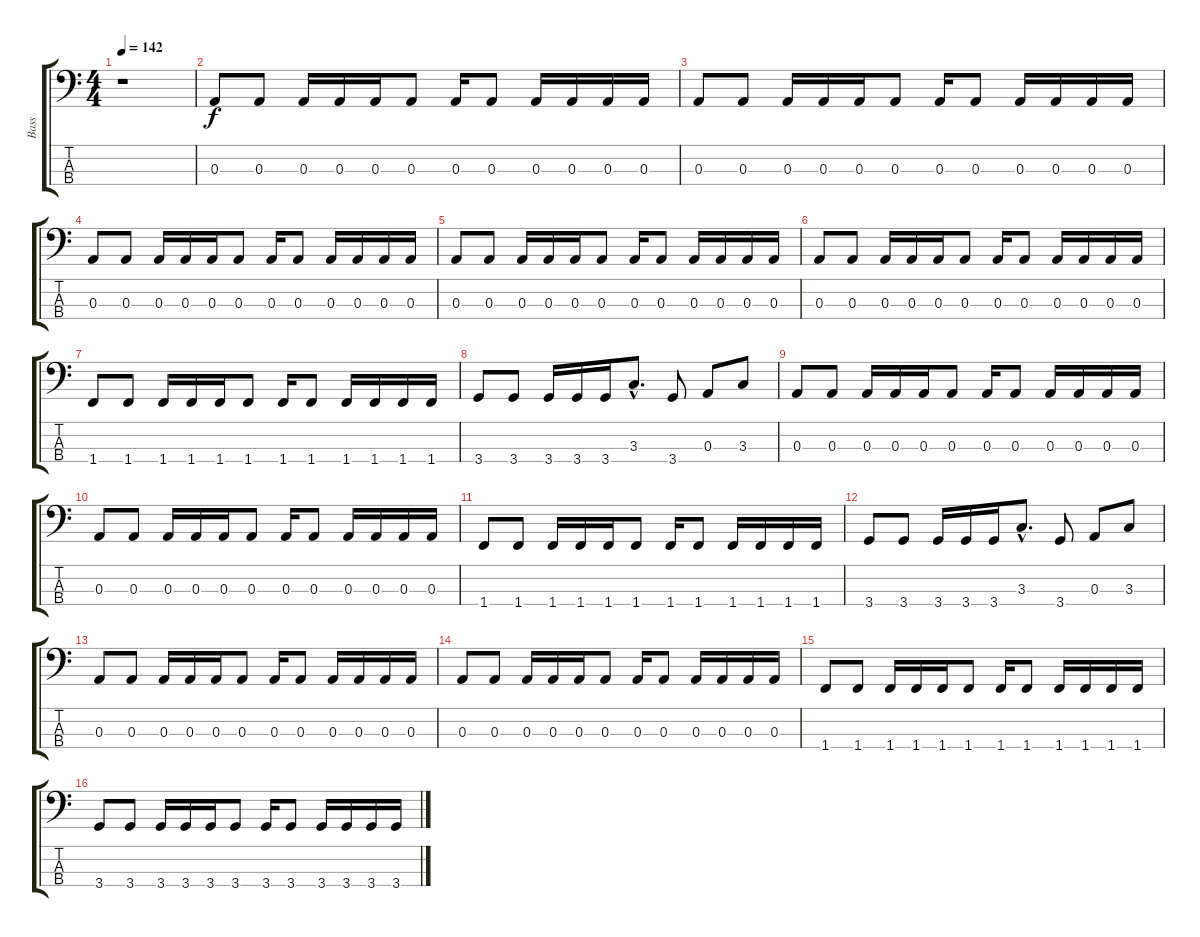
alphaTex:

\track ("Bass" "Bass") {instrument electricbasspick}
\staff {score tabs}
\tuning (G2 D2 A1 E1) {hide}
\ts (4 4)
\tempo 142
\clef f4
\ks c
r.1{dy f instrument electricbasspick} |
0.3.8 0.3.8 0.3.16 0.3.16 0.3.16 0.3.8 0.3.16 0.3.8 0.3.16 0.3.16 0.3.16 0.3.16 |
0.3.8 0.3.8 0.3.16 0.3.16 0.3.16 0.3.8 0.3.16 0.3.8 0.3.16 0.3.16 0.3.16 0.3.16 |
0.3.8 0.3.8 0.3.16 0.3.16 0.3.16 0.3.8 0.3.16 0.3.8 0.3.16 0.3.16 0.3.16 0.3.16 |
0.3.8 0.3.8 0.3.16 0.3.16 0.3.16 0.3.8 0.3.16 0.3.8 0.3.16 0.3.16 0.3.16 0.3.16 |
0.3.8 0.3.8 0.3.16 0.3.16 0.3.16 0.3.8 0.3.16 0.3.8 0.3.16 0.3.16 0.3.16 0.3.16 |
1.4.8 1.4.8 1.4.16 1.4.16 1.4.16 1.4.8 1.4.16 1.4.8 1.4.16 1.4.16 1.4.16 1.4.16 |
3.4.8 3.4.8 3.4.16 3.4.16 3.4.16 3.3{hac}.8{d} 3.4.8 0.3.8 3.3.8 |
0.3.8 0.3.8 0.3.16 0.3.16 0.3.16 0.3.8 0.3.16 0.3.8 0.3.16 0.3.16 0.3.16 0.3.16 |
0.3.8 0.3.8 0.3.16 0.3.16 0.3.16 0.3.8 0.3.16 0.3.8 0.3.16 0.3.16 0.3.16 0.3.16 |
1.4.8 1.4.8 1.4.16 1.4.16 1.4.16 1.4.8 1.4.16 1.4.8 1.4.16 1.4.16 1.4.16 1.4.16 |
3.4.8 3.4.8 3.4.16 3.4.16 3.4.16 3.3{hac}.8{d} 3.4.8 0.3.8 3.3.8 |
0.3.8 0.3.8 0.3.16 0.3.16 0.3.16 0.3.8 0.3.16 0.3.8 0.3.16 0.3.16 0.3.16 0.3.16 |
0.3.8 0.3.8 0.3.16 0.3.16 0.3.16 0.3.8 0.3.16 0.3.8 0.3.16 0.3.16 0.3.16 0.3.16 |
1.4.8 1.4.8 1.4.16 1.4.16 1.4.16 1.4.8 1.4.16 1.4.8 1.4.16 1.4.16 1.4.16 1.4.16 |
3.4.8 3.4.8 3.4.16 3.4.16 3.4.16 3.4.8 3.4.16 3.4.8 3.4.16 3.4.16 3.4.16 3.4.16
